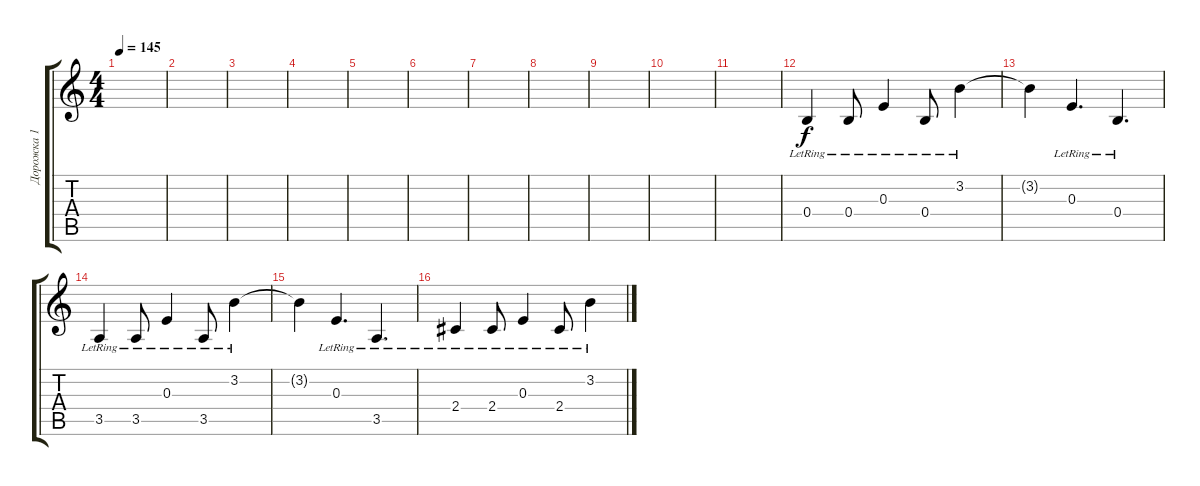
\track ("Дорожка 1" "Дорожка 1") {instrument electricguitarclean}
\staff {score tabs}
\tuning (Db4 Ab3 E3 B2 Gb2 B1) {hide}
\ts (4 4)
\tempo 145
\clef g2
\ks c
|
|
|
|
|
|
|
|
|
|
|
0.4{lr}.4 0.4{lr}.8 0.3{lr}.4 0.4{lr}.8 3.2{lr}.4 |
3.2{t}.4 0.3{lr}.4{d} 0.4{lr}.4{d} |
3.5{lr}.4 3.5{lr}.8 0.3{lr}.4 3.5{lr}.8 3.2{lr}.4 |
3.2{t}.4 0.3{lr}.4{d} 3.5{lr}.4{d} |
2.4{lr}.4 2.4{lr}.8 0.3{lr}.4 2.4{lr}.8 3.2{lr}.4
